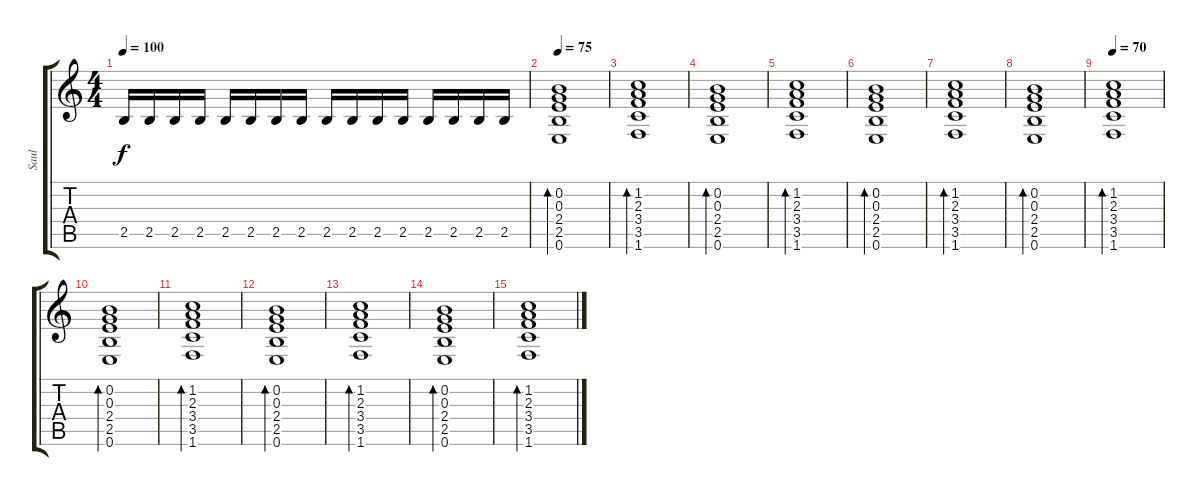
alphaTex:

\track ("Saul" "Saul") {instrument distortionguitar}
\staff {score tabs}
\tuning (E4 B3 G3 D3 A2 E2) {hide}
\ts (4 4)
\tempo 100
\clef g2
\ks c
2.5.16{dy f} 2.5.16 2.5.16 2.5.16 2.5.16 2.5.16 2.5.16 2.5.16 2.5.16 2.5.16 2.5.16 2.5.16 2.5.16 2.5.16 2.5.16 2.5.16 |
\tempo 75
(0.2 0.3 2.4 2.5 0.6).1{bd 480} |
(1.2 2.3 3.4 3.5 1.6).1{bd 480} |
(0.2 0.3 2.4 2.5 0.6).1{bd 480} |
(1.2 2.3 3.4 3.5 1.6).1{bd 480} |
(0.2 0.3 2.4 2.5 0.6).1{bd 480} |
(1.2 2.3 3.4 3.5 1.6).1{bd 480} |
(0.2 0.3 2.4 2.5 0.6).1{bd 480} |
\tempo 70
(1.2 2.3 3.4 3.5 1.6).1{bd 480} |
(0.2 0.3 2.4 2.5 0.6).1{bd 480} |
(1.2 2.3 3.4 3.5 1.6).1{bd 480} |
(0.2 0.3 2.4 2.5 0.6).1{bd 480} |
(1.2 2.3 3.4 3.5 1.6).1{bd 480} |
(0.2 0.3 2.4 2.5 0.6).1{bd 480} |
(1.2 2.3 3.4 3.5 1.6).1{bd 480}
